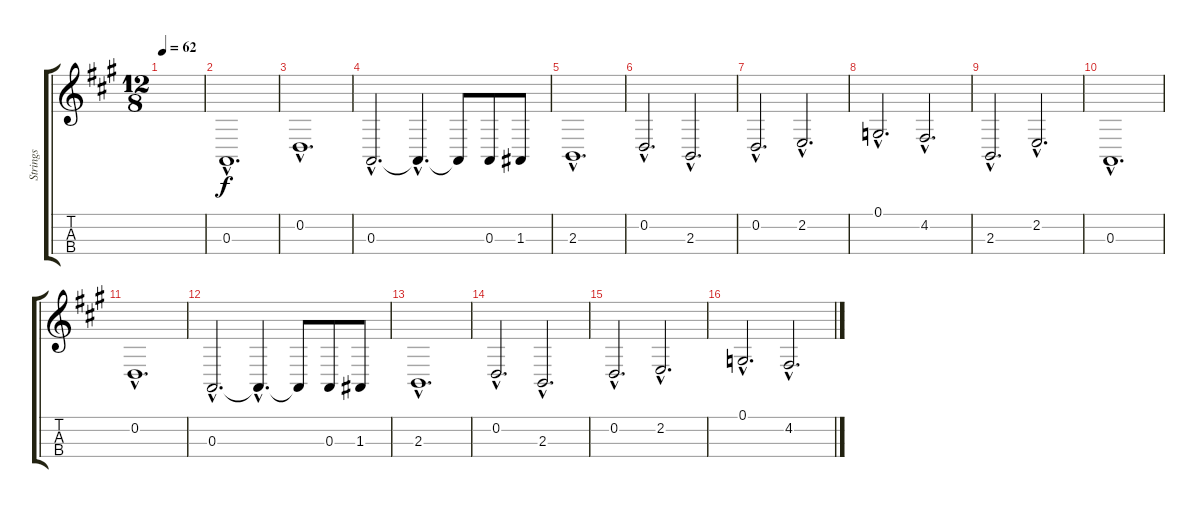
\track ("Strings" "Strings") {instrument stringensemble1}
\staff {score tabs}
\tuning (G3 D3 A2 E2) {hide}
\ts (12 8)
\tempo 62
\clef g2
\ks a
|
0.3{hac}.1{d} |
0.2{hac}.1{d} |
0.3{hac}.2{d} 0.3{hac t}.4{d} 0.3{t}.8 0.3.8 1.3.8 |
2.3{hac}.1{d} |
0.2{hac}.2{d} 2.3{hac}.2{d} |
0.2{hac}.2{d} 2.2{hac}.2{d} |
0.1{hac}.2{d} 4.2{hac}.2{d} |
2.3{hac}.2{d} 2.2{hac}.2{d} |
0.3{hac}.1{d} |
0.2{hac}.1{d} |
0.3{hac}.2{d} 0.3{hac t}.4{d} 0.3{t}.8 0.3.8 1.3.8 |
2.3{hac}.1{d} |
0.2{hac}.2{d} 2.3{hac}.2{d} |
0.2{hac}.2{d} 2.2{hac}.2{d} |
0.1{hac}.2{d} 4.2{hac}.2{d}
